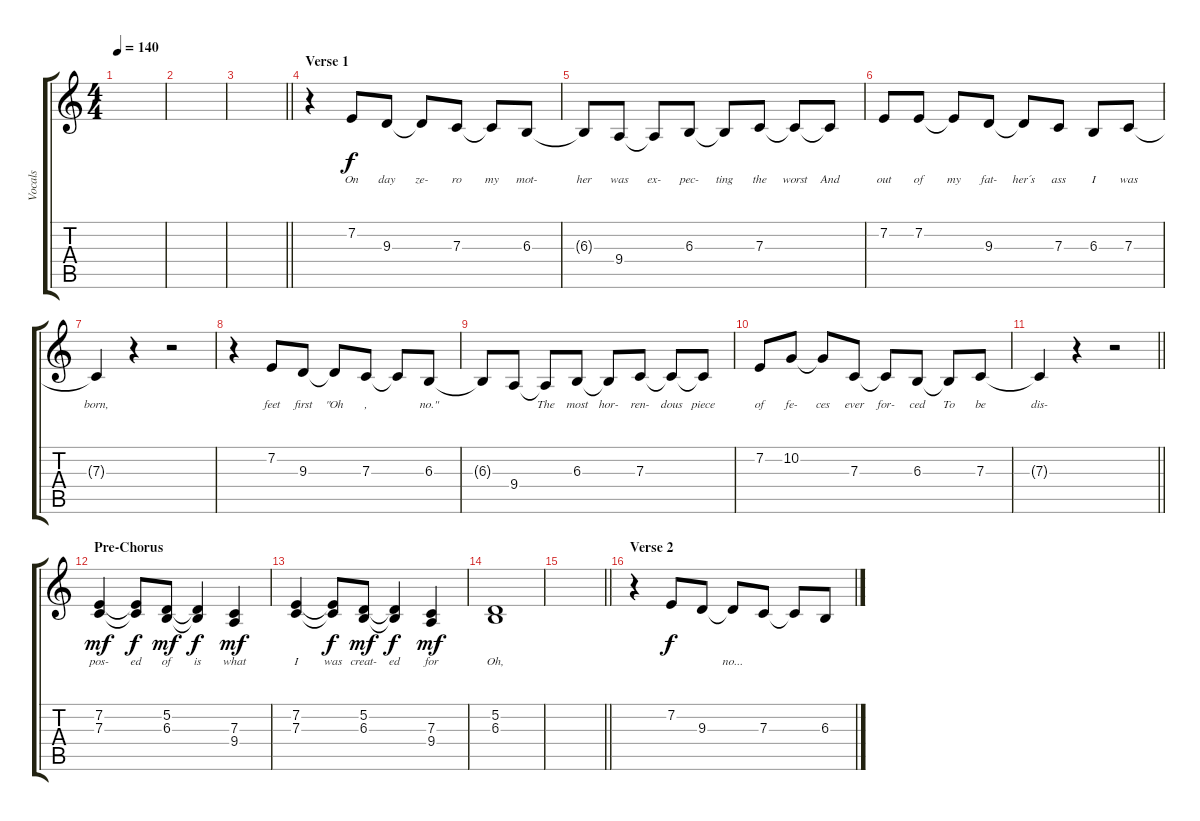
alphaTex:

\track ("Vocals" "Vocals") {instrument altosax}
\staff {score tabs}
\tuning (D4 A3 F3 C3 G2 D2) {hide}
\ts (4 4)
\tempo 140
\clef g2
\ks c
|
|
\barLineRight lightlight
|
\section ("" "Verse 1")
r.4 7.2.8{lyrics (0 "On") lyrics (1 "") lyrics (2 "") lyrics (3 "") lyrics (4 "")} 9.3.8{lyrics (0 "day") lyrics (1 "") lyrics (2 "") lyrics (3 "") lyrics (4 "")} 9.3{t}.8{lyrics (0 "ze-") lyrics (1 "") lyrics (2 "") lyrics (3 "") lyrics (4 "")} 7.3.8{lyrics (0 "ro") lyrics (1 "") lyrics (2 "") lyrics (3 "") lyrics (4 "")} 7.3{t}.8{lyrics (0 "my") lyrics (1 "") lyrics (2 "") lyrics (3 "") lyrics (4 "")} 6.3.8{lyrics (0 "mot-") lyrics (1 "") lyrics (2 "") lyrics (3 "") lyrics (4 "")} |
6.3{t}.8{lyrics (0 "her") lyrics (1 "") lyrics (2 "") lyrics (3 "") lyrics (4 "")} 9.4.8{lyrics (0 "was") lyrics (1 "") lyrics (2 "") lyrics (3 "") lyrics (4 "")} 9.4{t}.8{lyrics (0 "ex-") lyrics (1 "") lyrics (2 "") lyrics (3 "") lyrics (4 "")} 6.3.8{lyrics (0 "pec-") lyrics (1 "") lyrics (2 "") lyrics (3 "") lyrics (4 "")} 6.3{t}.8{lyrics (0 "ting") lyrics (1 "") lyrics (2 "") lyrics (3 "") lyrics (4 "")} 7.3.8{lyrics (0 "the") lyrics (1 "") lyrics (2 "") lyrics (3 "") lyrics (4 "")} 7.3{t}.8{lyrics (0 "worst") lyrics (1 "") lyrics (2 "") lyrics (3 "") lyrics (4 "")} 7.3{t}.8{lyrics (0 "And") lyrics (1 "") lyrics (2 "") lyrics (3 "") lyrics (4 "")} |
7.2.8{lyrics (0 "out") lyrics (1 "") lyrics (2 "") lyrics (3 "") lyrics (4 "")} 7.2.8{lyrics (0 "of") lyrics (1 "") lyrics (2 "") lyrics (3 "") lyrics (4 "")} 7.2{t}.8{lyrics (0 "my") lyrics (1 "") lyrics (2 "") lyrics (3 "") lyrics (4 "")} 9.3.8{lyrics (0 "fat-") lyrics (1 "") lyrics (2 "") lyrics (3 "") lyrics (4 "")} 9.3{t}.8{lyrics (0 "her´s") lyrics (1 "") lyrics (2 "") lyrics (3 "") lyrics (4 "")} 7.3.8{lyrics (0 "ass") lyrics (1 "") lyrics (2 "") lyrics (3 "") lyrics (4 "")} 6.3.8{lyrics (0 "I") lyrics (1 "") lyrics (2 "") lyrics (3 "") lyrics (4 "")} 7.3.8{lyrics (0 "was") lyrics (1 "") lyrics (2 "") lyrics (3 "") lyrics (4 "")} |
7.3{t}.4{lyrics (0 "born,") lyrics (1 "") lyrics (2 "") lyrics (3 "") lyrics (4 "")} r.4 r.2 |
r.4 7.2.8{lyrics (0 "feet") lyrics (1 "") lyrics (2 "") lyrics (3 "") lyrics (4 "")} 9.3.8{lyrics (0 "first") lyrics (1 "") lyrics (2 "") lyrics (3 "") lyrics (4 "")} 9.3{t}.8{lyrics (0 "\"Oh") lyrics (1 "") lyrics (2 "") lyrics (3 "") lyrics (4 "")} 7.3.8{lyrics (0 ",") lyrics (1 "") lyrics (2 "") lyrics (3 "") lyrics (4 "")} 7.3{t}.8{lyrics (0 "") lyrics (1 "") lyrics (2 "") lyrics (3 "") lyrics (4 "")} 6.3.8{lyrics (0 "no.\"") lyrics (1 "") lyrics (2 "") lyrics (3 "") lyrics (4 "")} |
6.3{t}.8{lyrics (0 "") lyrics (1 "") lyrics (2 "") lyrics (3 "") lyrics (4 "")} 9.4.8{lyrics (0 "") lyrics (1 "") lyrics (2 "") lyrics (3 "") lyrics (4 "")} 9.4{t}.8{lyrics (0 "The") lyrics (1 "") lyrics (2 "") lyrics (3 "") lyrics (4 "")} 6.3.8{lyrics (0 "most") lyrics (1 "") lyrics (2 "") lyrics (3 "") lyrics (4 "")} 6.3{t}.8{lyrics (0 "hor-") lyrics (1 "") lyrics (2 "") lyrics (3 "") lyrics (4 "")} 7.3.8{lyrics (0 "ren-") lyrics (1 "") lyrics (2 "") lyrics (3 "") lyrics (4 "")} 7.3{t}.8{lyrics (0 "dous") lyrics (1 "") lyrics (2 "") lyrics (3 "") lyrics (4 "")} 7.3{t}.8{lyrics (0 "piece") lyrics (1 "") lyrics (2 "") lyrics (3 "") lyrics (4 "")} |
7.2.8{lyrics (0 "of") lyrics (1 "") lyrics (2 "") lyrics (3 "") lyrics (4 "")} 10.2.8{lyrics (0 "fe-") lyrics (1 "") lyrics (2 "") lyrics (3 "") lyrics (4 "")} 10.2{t}.8{lyrics (0 "ces") lyrics (1 "") lyrics (2 "") lyrics (3 "") lyrics (4 "")} 7.3.8{lyrics (0 "ever") lyrics (1 "") lyrics (2 "") lyrics (3 "") lyrics (4 "")} 7.3{t}.8{lyrics (0 "for-") lyrics (1 "") lyrics (2 "") lyrics (3 "") lyrics (4 "")} 6.3.8{lyrics (0 "ced") lyrics (1 "") lyrics (2 "") lyrics (3 "") lyrics (4 "")} 6.3{t}.8{lyrics (0 "To") lyrics (1 "") lyrics (2 "") lyrics (3 "") lyrics (4 "")} 7.3.8{lyrics (0 "be") lyrics (1 "") lyrics (2 "") lyrics (3 "") lyrics (4 "")} |
\barLineRight lightlight
7.3{t}.4{lyrics (0 "dis-") lyrics (1 "") lyrics (2 "") lyrics (3 "") lyrics (4 "")} r.4 r.2 |
\section ("" "Pre-Chorus")
(7.2 7.3).4{lyrics (0 "pos-") lyrics (1 "") lyrics (2 "") lyrics (3 "") lyrics (4 "") dy mf} (7.2{t} 7.3{t}).8{lyrics (0 "ed") lyrics (1 "") lyrics (2 "") lyrics (3 "") lyrics (4 "") dy f} (5.2 6.3).8{lyrics (0 "of") lyrics (1 "") lyrics (2 "") lyrics (3 "") lyrics (4 "") dy mf} (5.2{t} 6.3{t}).4{lyrics (0 "is") lyrics (1 "") lyrics (2 "") lyrics (3 "") lyrics (4 "") dy f} (7.3 9.4).4{lyrics (0 "what") lyrics (1 "") lyrics (2 "") lyrics (3 "") lyrics (4 "") dy mf} |
(7.2 7.3).4{lyrics (0 "I") lyrics (1 "") lyrics (2 "") lyrics (3 "") lyrics (4 "")} (7.2{t} 7.3{t}).8{lyrics (0 "was") lyrics (1 "") lyrics (2 "") lyrics (3 "") lyrics (4 "") dy f} (5.2 6.3).8{lyrics (0 "creat-") lyrics (1 "") lyrics (2 "") lyrics (3 "") lyrics (4 "") dy mf} (5.2{t} 6.3{t}).4{lyrics (0 "ed") lyrics (1 "") lyrics (2 "") lyrics (3 "") lyrics (4 "") dy f} (7.3 9.4).4{lyrics (0 "for") lyrics (1 "") lyrics (2 "") lyrics (3 "") lyrics (4 "") dy mf} |
(5.2 6.3).1{lyrics (0 "Oh,") lyrics (1 "") lyrics (2 "") lyrics (3 "") lyrics (4 "")} |
\barLineRight lightlight
|
\section ("" "Verse 2")
r.4 7.2.8{lyrics (0 "") lyrics (1 "") lyrics (2 "") lyrics (3 "") lyrics (4 "") dy f} 9.3.8{lyrics (0 "") lyrics (1 "") lyrics (2 "") lyrics (3 "") lyrics (4 "")} 9.3{t}.8{lyrics (0 "no...") lyrics (1 "") lyrics (2 "") lyrics (3 "") lyrics (4 "")} 7.3.8{lyrics (0 "") lyrics (1 "") lyrics (2 "") lyrics (3 "") lyrics (4 "")} 7.3{t}.8{lyrics (0 "") lyrics (1 "") lyrics (2 "") lyrics (3 "") lyrics (4 "")} 6.3.8{lyrics (0 "") lyrics (1 "") lyrics (2 "") lyrics (3 "") lyrics (4 "")}
